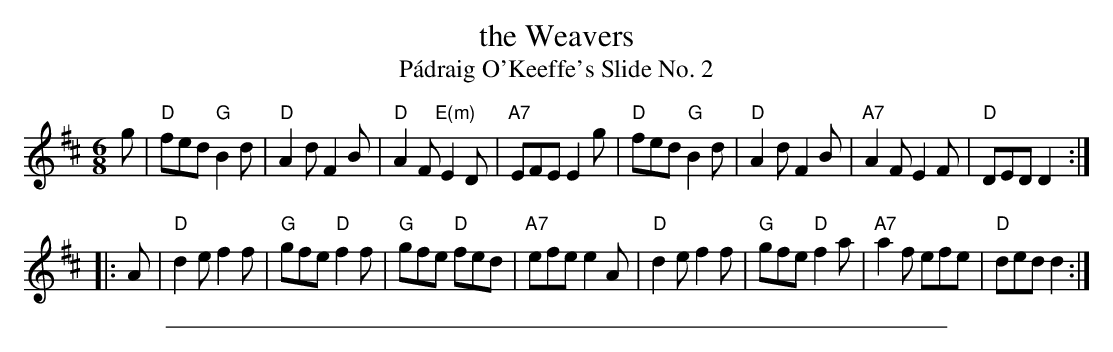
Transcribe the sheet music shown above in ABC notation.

X:1
T: the Weavers
T: P\'adraig O'Keeffe's Slide No. 2
M:6/8
L:1/8
K:D
g |\
"D"fed "G"B2d | "D"A2d F2B | "D"A2F "E(m)"E2D | "A7"EFE E2g |\
"D"fed "G"B2d | "D"A2d F2B | "A7"A2F E2F | "D"DED D2 :|
|: A |\
"D"d2e f2f | "G"gfe "D"f2f | "G"gfe "D"fed | "A7"efe e2A |\
"D"d2e f2f | "G"gfe "D"f2a | "A7"a2f efe | "D"ded d2 :|
